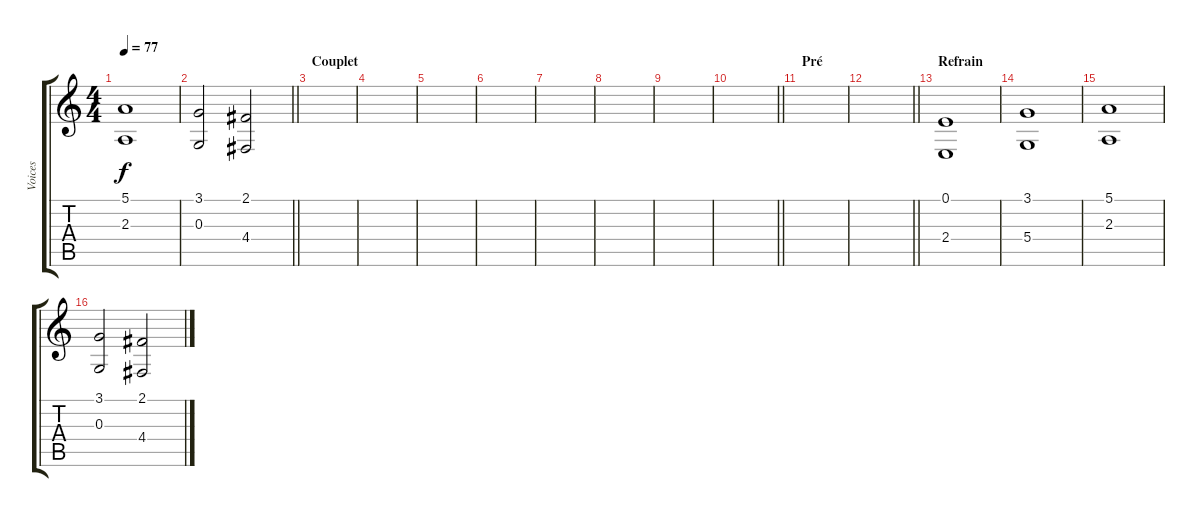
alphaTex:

\track ("Voices" "Voices") {instrument choiraahs}
\staff {score tabs}
\tuning (E4 B3 G3 D3 A2 E2) {hide}
\ts (4 4)
\tempo 77
\clef g2
\ks c
(5.1 2.3).1{dy f} |
\barLineRight lightlight
(3.1 0.3).2 (2.1 4.4).2 |
\section ("" "Couplet")
|
|
|
|
|
|
|
\barLineRight lightlight
|
\section ("" "Pré")
|
\barLineRight lightlight
|
\section ("" "Refrain")
(0.1 2.4).1 |
(3.1 5.4).1 |
(5.1 2.3).1 |
(3.1 0.3).2 (2.1 4.4).2
